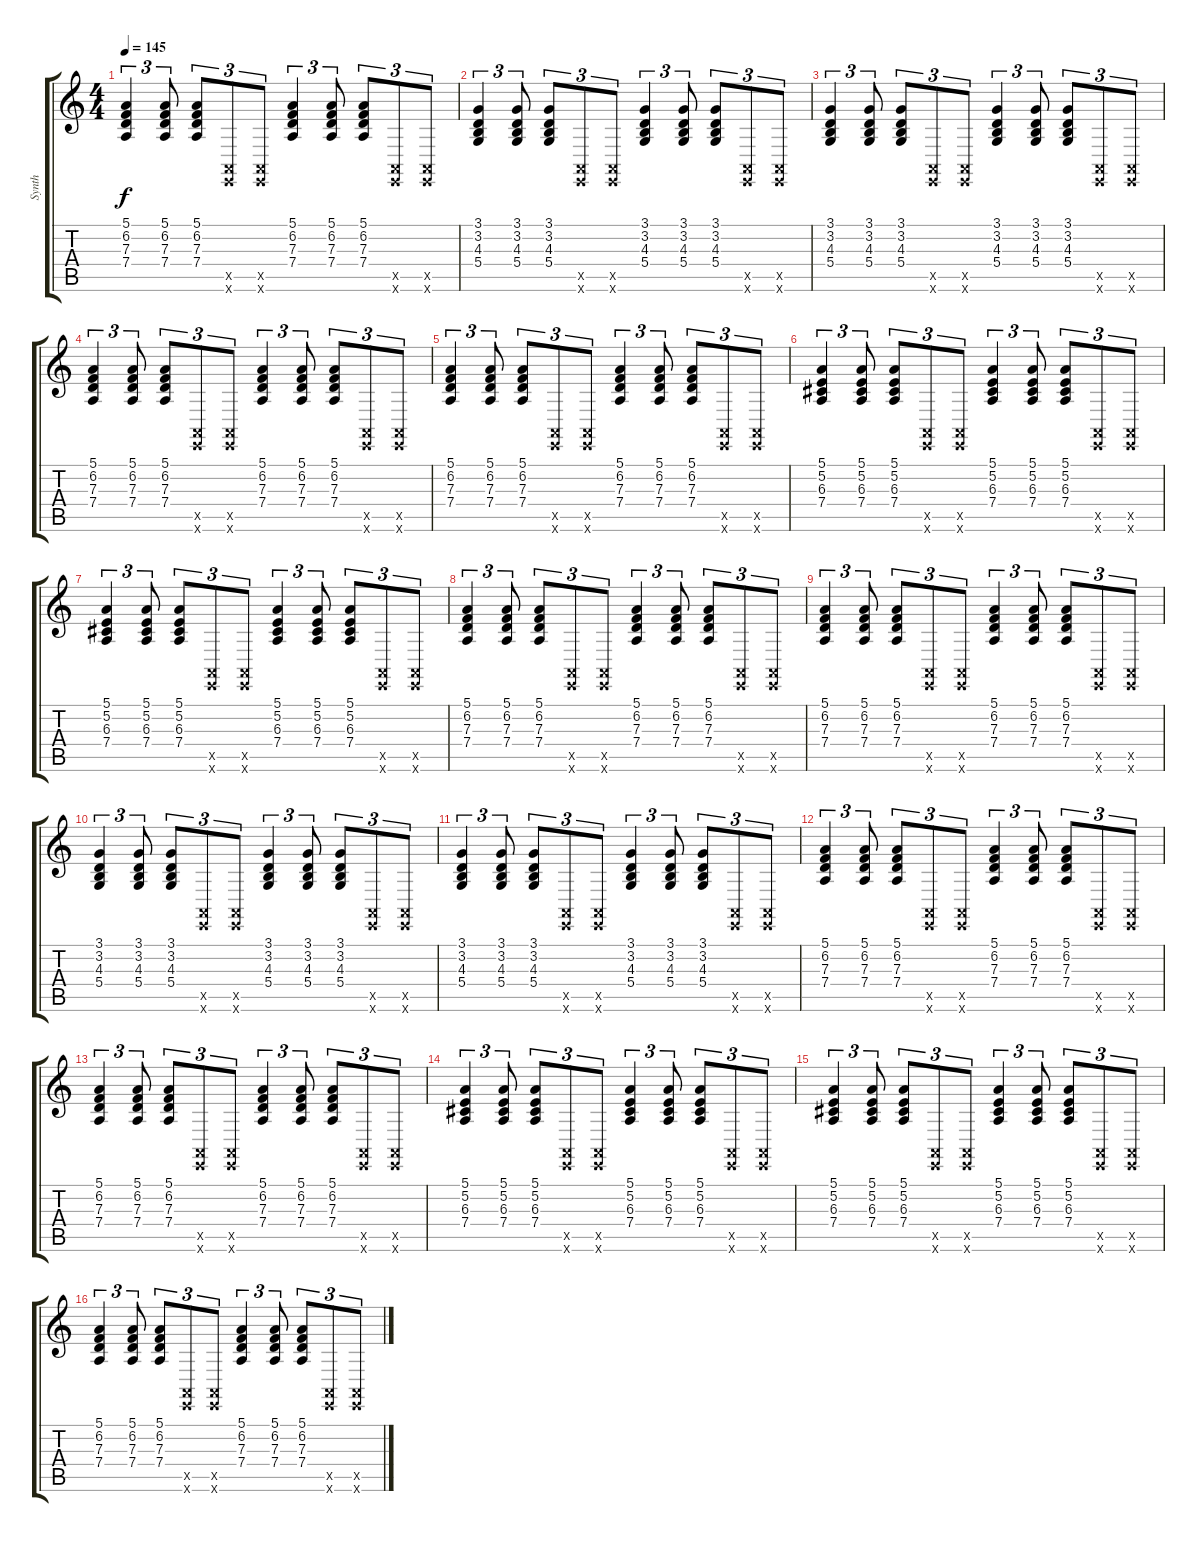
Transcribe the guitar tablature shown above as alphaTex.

\track ("Synth" "Synth") {instrument lead8bassandlead}
\staff {score tabs}
\tuning (E4 B3 G3 D3 A2 E2) {hide}
\ts (4 4)
\tempo 145
\clef g2
\ks c
(5.1 6.2 7.3 7.4).4{tu (3 2) dy f} (5.1 6.2 7.3 7.4).8{tu (3 2)} (5.1 6.2 7.3 7.4).8{tu (3 2)} (0.5{x} 0.6{x}).8{tu (3 2)} (0.5{x} 0.6{x}).8{tu (3 2)} (5.1 6.2 7.3 7.4).4{tu (3 2)} (5.1 6.2 7.3 7.4).8{tu (3 2)} (5.1 6.2 7.3 7.4).8{tu (3 2)} (0.5{x} 0.6{x}).8{tu (3 2)} (0.5{x} 0.6{x}).8{tu (3 2)} |
(3.1 3.2 4.3 5.4).4{tu (3 2)} (3.1 3.2 4.3 5.4).8{tu (3 2)} (3.1 3.2 4.3 5.4).8{tu (3 2)} (0.5{x} 0.6{x}).8{tu (3 2)} (0.5{x} 0.6{x}).8{tu (3 2)} (3.1 3.2 4.3 5.4).4{tu (3 2)} (3.1 3.2 4.3 5.4).8{tu (3 2)} (3.1 3.2 4.3 5.4).8{tu (3 2)} (0.5{x} 0.6{x}).8{tu (3 2)} (0.5{x} 0.6{x}).8{tu (3 2)} |
(3.1 3.2 4.3 5.4).4{tu (3 2)} (3.1 3.2 4.3 5.4).8{tu (3 2)} (3.1 3.2 4.3 5.4).8{tu (3 2)} (0.5{x} 0.6{x}).8{tu (3 2)} (0.5{x} 0.6{x}).8{tu (3 2)} (3.1 3.2 4.3 5.4).4{tu (3 2)} (3.1 3.2 4.3 5.4).8{tu (3 2)} (3.1 3.2 4.3 5.4).8{tu (3 2)} (0.5{x} 0.6{x}).8{tu (3 2)} (0.5{x} 0.6{x}).8{tu (3 2)} |
(5.1 6.2 7.3 7.4).4{tu (3 2)} (5.1 6.2 7.3 7.4).8{tu (3 2)} (5.1 6.2 7.3 7.4).8{tu (3 2)} (0.5{x} 0.6{x}).8{tu (3 2)} (0.5{x} 0.6{x}).8{tu (3 2)} (5.1 6.2 7.3 7.4).4{tu (3 2)} (5.1 6.2 7.3 7.4).8{tu (3 2)} (5.1 6.2 7.3 7.4).8{tu (3 2)} (0.5{x} 0.6{x}).8{tu (3 2)} (0.5{x} 0.6{x}).8{tu (3 2)} |
(5.1 6.2 7.3 7.4).4{tu (3 2)} (5.1 6.2 7.3 7.4).8{tu (3 2)} (5.1 6.2 7.3 7.4).8{tu (3 2)} (0.5{x} 0.6{x}).8{tu (3 2)} (0.5{x} 0.6{x}).8{tu (3 2)} (5.1 6.2 7.3 7.4).4{tu (3 2)} (5.1 6.2 7.3 7.4).8{tu (3 2)} (5.1 6.2 7.3 7.4).8{tu (3 2)} (0.5{x} 0.6{x}).8{tu (3 2)} (0.5{x} 0.6{x}).8{tu (3 2)} |
(5.1 5.2 6.3 7.4).4{tu (3 2)} (5.1 5.2 6.3 7.4).8{tu (3 2)} (5.1 5.2 6.3 7.4).8{tu (3 2)} (0.5{x} 0.6{x}).8{tu (3 2)} (0.5{x} 0.6{x}).8{tu (3 2)} (5.1 5.2 6.3 7.4).4{tu (3 2)} (5.1 5.2 6.3 7.4).8{tu (3 2)} (5.1 5.2 6.3 7.4).8{tu (3 2)} (0.5{x} 0.6{x}).8{tu (3 2)} (0.5{x} 0.6{x}).8{tu (3 2)} |
(5.1 5.2 6.3 7.4).4{tu (3 2)} (5.1 5.2 6.3 7.4).8{tu (3 2)} (5.1 5.2 6.3 7.4).8{tu (3 2)} (0.5{x} 0.6{x}).8{tu (3 2)} (0.5{x} 0.6{x}).8{tu (3 2)} (5.1 5.2 6.3 7.4).4{tu (3 2)} (5.1 5.2 6.3 7.4).8{tu (3 2)} (5.1 5.2 6.3 7.4).8{tu (3 2)} (0.5{x} 0.6{x}).8{tu (3 2)} (0.5{x} 0.6{x}).8{tu (3 2)} |
(5.1 6.2 7.3 7.4).4{tu (3 2)} (5.1 6.2 7.3 7.4).8{tu (3 2)} (5.1 6.2 7.3 7.4).8{tu (3 2)} (0.5{x} 0.6{x}).8{tu (3 2)} (0.5{x} 0.6{x}).8{tu (3 2)} (5.1 6.2 7.3 7.4).4{tu (3 2)} (5.1 6.2 7.3 7.4).8{tu (3 2)} (5.1 6.2 7.3 7.4).8{tu (3 2)} (0.5{x} 0.6{x}).8{tu (3 2)} (0.5{x} 0.6{x}).8{tu (3 2)} |
(5.1 6.2 7.3 7.4).4{tu (3 2)} (5.1 6.2 7.3 7.4).8{tu (3 2)} (5.1 6.2 7.3 7.4).8{tu (3 2)} (0.5{x} 0.6{x}).8{tu (3 2)} (0.5{x} 0.6{x}).8{tu (3 2)} (5.1 6.2 7.3 7.4).4{tu (3 2)} (5.1 6.2 7.3 7.4).8{tu (3 2)} (5.1 6.2 7.3 7.4).8{tu (3 2)} (0.5{x} 0.6{x}).8{tu (3 2)} (0.5{x} 0.6{x}).8{tu (3 2)} |
(3.1 3.2 4.3 5.4).4{tu (3 2)} (3.1 3.2 4.3 5.4).8{tu (3 2)} (3.1 3.2 4.3 5.4).8{tu (3 2)} (0.5{x} 0.6{x}).8{tu (3 2)} (0.5{x} 0.6{x}).8{tu (3 2)} (3.1 3.2 4.3 5.4).4{tu (3 2)} (3.1 3.2 4.3 5.4).8{tu (3 2)} (3.1 3.2 4.3 5.4).8{tu (3 2)} (0.5{x} 0.6{x}).8{tu (3 2)} (0.5{x} 0.6{x}).8{tu (3 2)} |
(3.1 3.2 4.3 5.4).4{tu (3 2)} (3.1 3.2 4.3 5.4).8{tu (3 2)} (3.1 3.2 4.3 5.4).8{tu (3 2)} (0.5{x} 0.6{x}).8{tu (3 2)} (0.5{x} 0.6{x}).8{tu (3 2)} (3.1 3.2 4.3 5.4).4{tu (3 2)} (3.1 3.2 4.3 5.4).8{tu (3 2)} (3.1 3.2 4.3 5.4).8{tu (3 2)} (0.5{x} 0.6{x}).8{tu (3 2)} (0.5{x} 0.6{x}).8{tu (3 2)} |
(5.1 6.2 7.3 7.4).4{tu (3 2)} (5.1 6.2 7.3 7.4).8{tu (3 2)} (5.1 6.2 7.3 7.4).8{tu (3 2)} (0.5{x} 0.6{x}).8{tu (3 2)} (0.5{x} 0.6{x}).8{tu (3 2)} (5.1 6.2 7.3 7.4).4{tu (3 2)} (5.1 6.2 7.3 7.4).8{tu (3 2)} (5.1 6.2 7.3 7.4).8{tu (3 2)} (0.5{x} 0.6{x}).8{tu (3 2)} (0.5{x} 0.6{x}).8{tu (3 2)} |
(5.1 6.2 7.3 7.4).4{tu (3 2)} (5.1 6.2 7.3 7.4).8{tu (3 2)} (5.1 6.2 7.3 7.4).8{tu (3 2)} (0.5{x} 0.6{x}).8{tu (3 2)} (0.5{x} 0.6{x}).8{tu (3 2)} (5.1 6.2 7.3 7.4).4{tu (3 2)} (5.1 6.2 7.3 7.4).8{tu (3 2)} (5.1 6.2 7.3 7.4).8{tu (3 2)} (0.5{x} 0.6{x}).8{tu (3 2)} (0.5{x} 0.6{x}).8{tu (3 2)} |
(5.1 5.2 6.3 7.4).4{tu (3 2)} (5.1 5.2 6.3 7.4).8{tu (3 2)} (5.1 5.2 6.3 7.4).8{tu (3 2)} (0.5{x} 0.6{x}).8{tu (3 2)} (0.5{x} 0.6{x}).8{tu (3 2)} (5.1 5.2 6.3 7.4).4{tu (3 2)} (5.1 5.2 6.3 7.4).8{tu (3 2)} (5.1 5.2 6.3 7.4).8{tu (3 2)} (0.5{x} 0.6{x}).8{tu (3 2)} (0.5{x} 0.6{x}).8{tu (3 2)} |
(5.1 5.2 6.3 7.4).4{tu (3 2)} (5.1 5.2 6.3 7.4).8{tu (3 2)} (5.1 5.2 6.3 7.4).8{tu (3 2)} (0.5{x} 0.6{x}).8{tu (3 2)} (0.5{x} 0.6{x}).8{tu (3 2)} (5.1 5.2 6.3 7.4).4{tu (3 2)} (5.1 5.2 6.3 7.4).8{tu (3 2)} (5.1 5.2 6.3 7.4).8{tu (3 2)} (0.5{x} 0.6{x}).8{tu (3 2)} (0.5{x} 0.6{x}).8{tu (3 2)} |
(5.1 6.2 7.3 7.4).4{tu (3 2)} (5.1 6.2 7.3 7.4).8{tu (3 2)} (5.1 6.2 7.3 7.4).8{tu (3 2)} (0.5{x} 0.6{x}).8{tu (3 2)} (0.5{x} 0.6{x}).8{tu (3 2)} (5.1 6.2 7.3 7.4).4{tu (3 2)} (5.1 6.2 7.3 7.4).8{tu (3 2)} (5.1 6.2 7.3 7.4).8{tu (3 2)} (0.5{x} 0.6{x}).8{tu (3 2)} (0.5{x} 0.6{x}).8{tu (3 2)}
